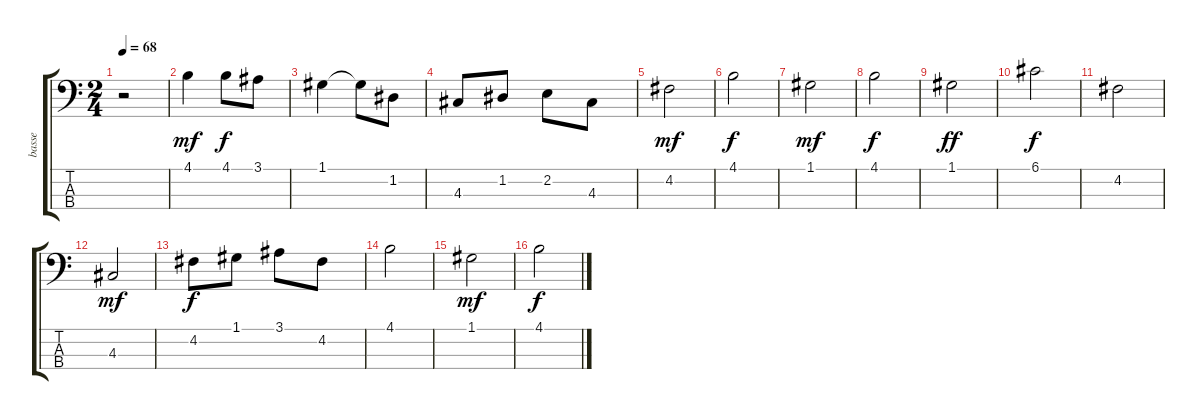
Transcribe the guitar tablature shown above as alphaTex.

\track ("basse" "basse") {instrument electricbassfinger}
\staff {score tabs}
\tuning (G2 D2 A1 E1) {hide}
\ts (2 4)
\tempo 68
\clef f4
\ks c
r.2{dy mf instrument electricbassfinger} |
4.1.4 4.1.8{dy f} 3.1.8 |
1.1.4 1.1{t}.8 1.2.8 |
4.3.8 1.2.8 2.2.8 4.3.8 |
4.2.2{dy mf} |
4.1.2{dy f} |
1.1.2{dy mf} |
4.1.2{dy f} |
1.1.2{dy ff} |
6.1.2{dy f} |
4.2.2 |
4.3.2{dy mf} |
4.2.8{dy f} 1.1.8 3.1.8 4.2.8 |
4.1.2 |
1.1.2{dy mf} |
4.1.2{dy f}
